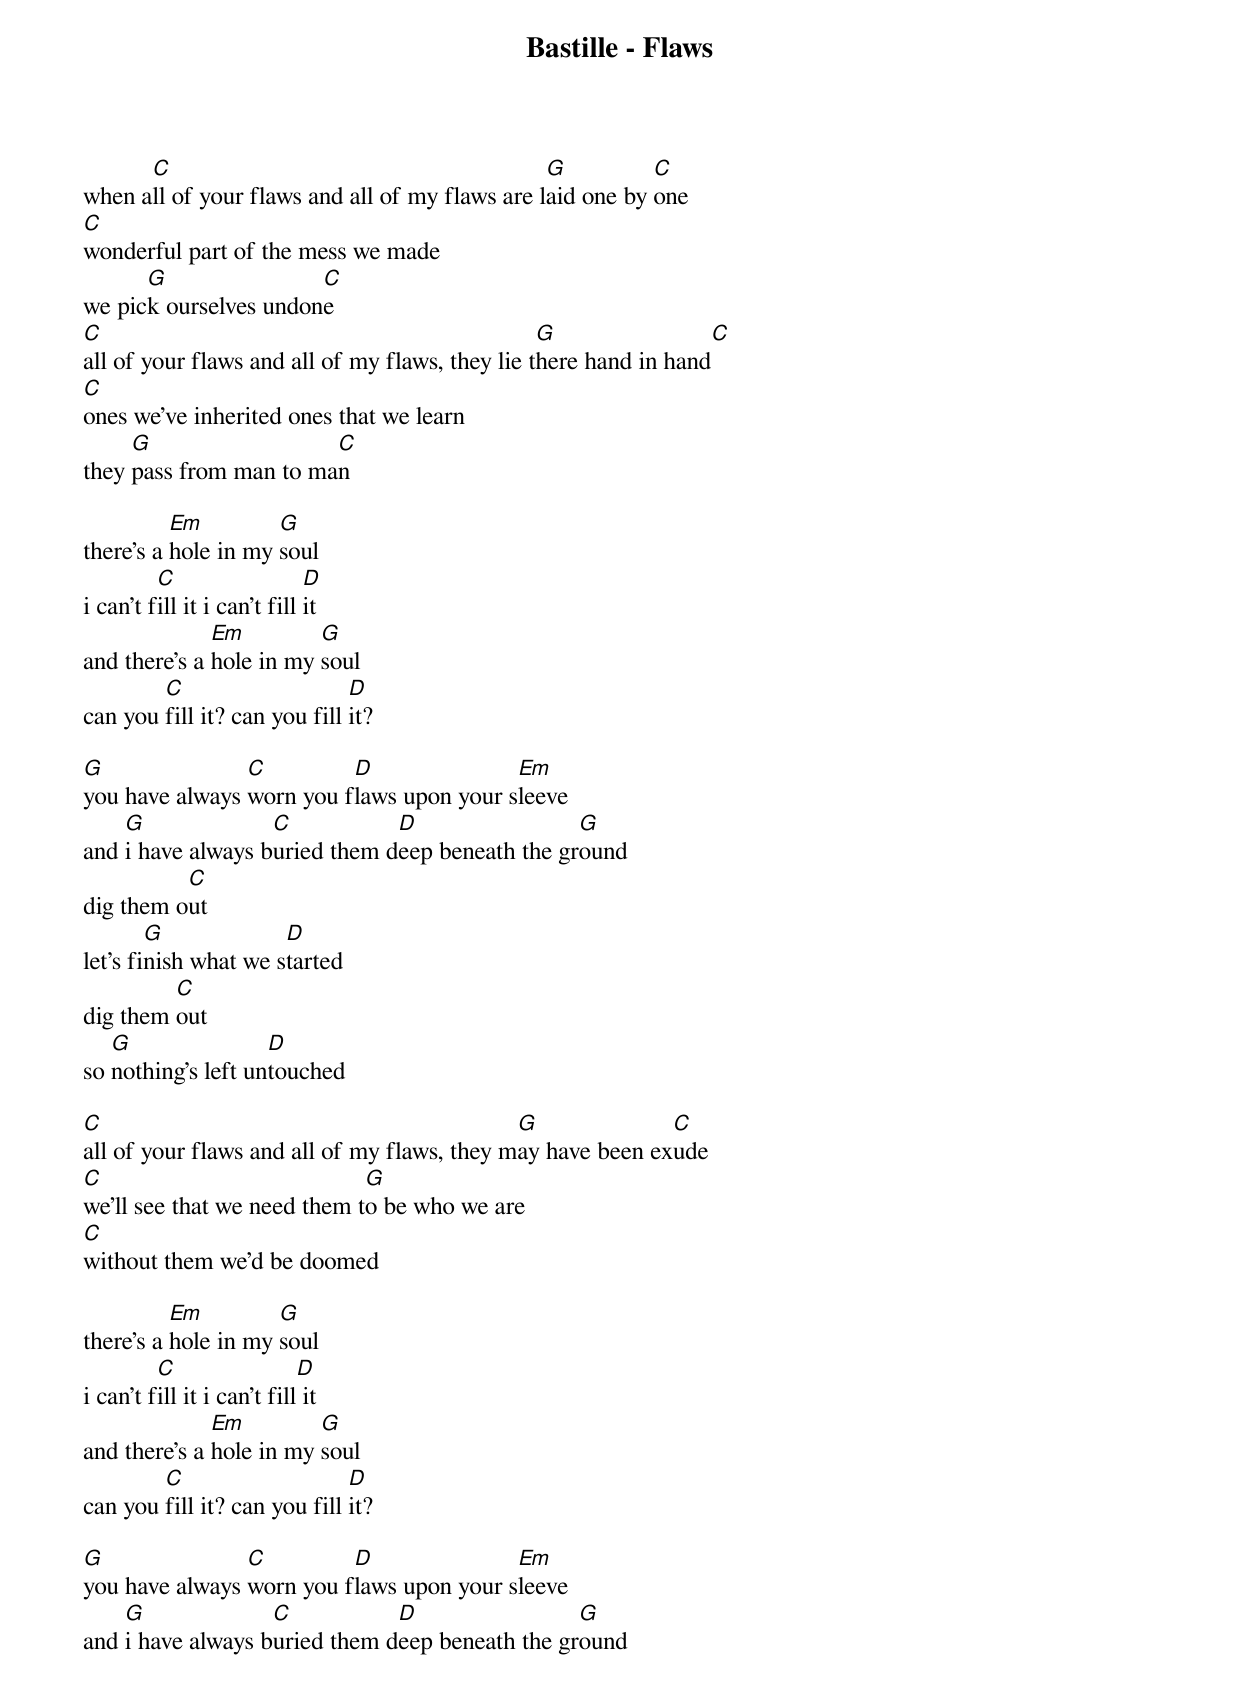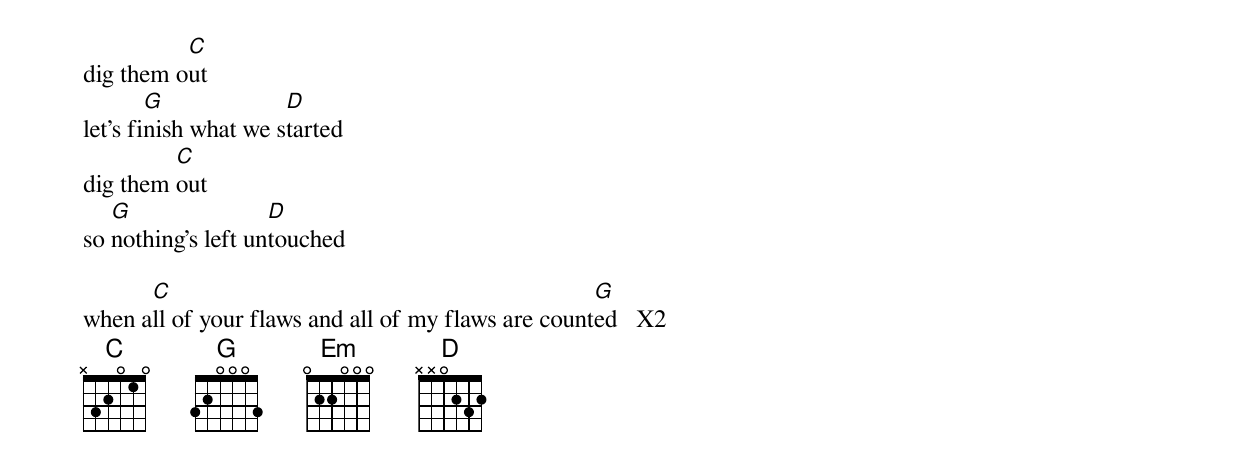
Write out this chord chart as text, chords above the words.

Bastille - Flaws

      C                                         G          C
when all of your flaws and all of my flaws are laid one by one
C
wonderful part of the mess we made
      G                C
we pick ourselves undone
C                                                G                 C
all of your flaws and all of my flaws, they lie there hand in hand
C
ones we've inherited ones that we learn
     G                  C
they pass from man to man

          Em         G
there's a hole in my soul
         C                   D
i can't fill it i can't fill it
              Em         G
and there's a hole in my soul
        C                     D
can you fill it? can you fill it?

G               C         D               Em
you have always worn you flaws upon your sleeve
    G              C           D                 G
and i have always buried them deep beneath the ground
          C
dig them out
        G             D
let's finish what we started
         C
dig them out
   G                D
so nothing's left untouched

C                                            G              C
all of your flaws and all of my flaws, they may have been exude
C                            G
we'll see that we need them to be who we are
C
without them we'd be doomed

          Em         G
there's a hole in my soul
         C                  D
i can't fill it i can't fill it
              Em         G
and there's a hole in my soul
        C                     D
can you fill it? can you fill it?

G               C         D               Em
you have always worn you flaws upon your sleeve
    G              C           D                 G
and i have always buried them deep beneath the ground
          C
dig them out
        G             D
let's finish what we started
         C
dig them out
   G                D
so nothing's left untouched

      C                                             G
when all of your flaws and all of my flaws are counted   X2
